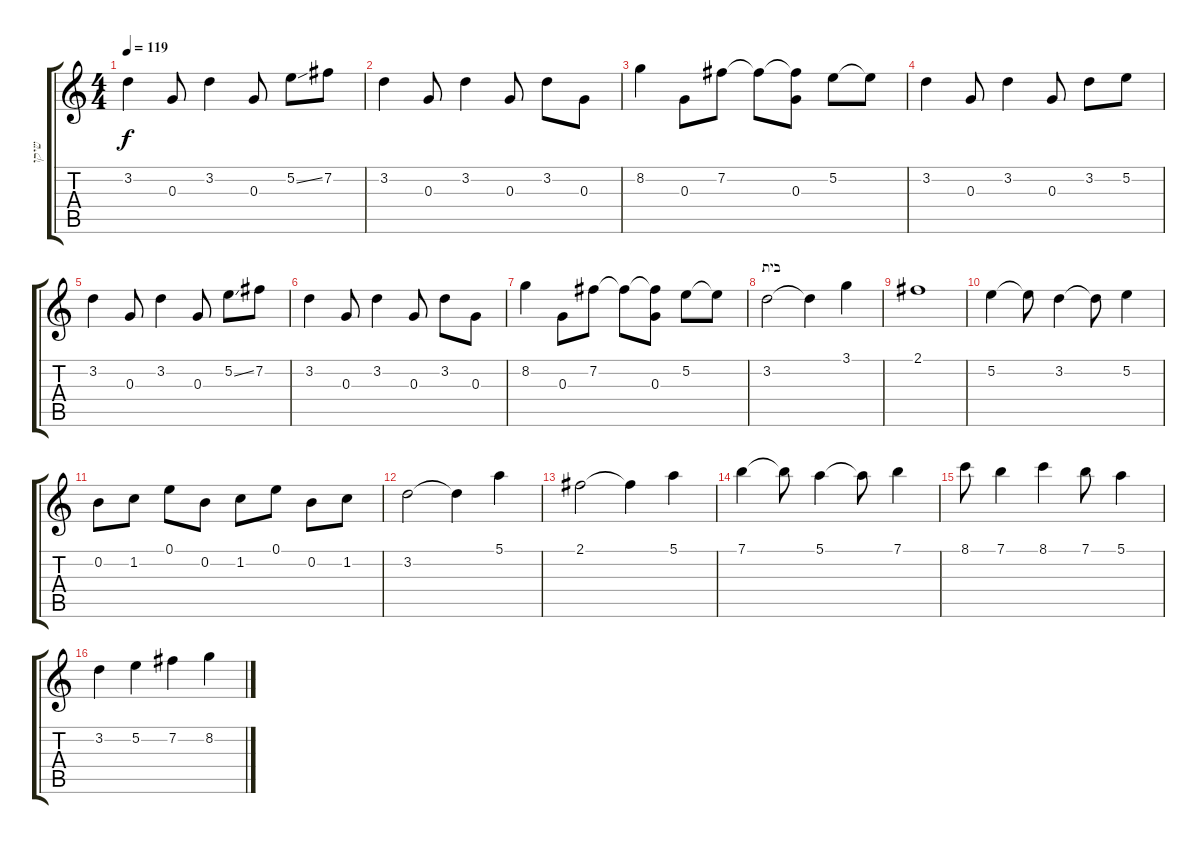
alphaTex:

\track ("שיקו" "שיקו") {instrument acousticguitarsteel}
\staff {score tabs}
\tuning (E4 B3 G3 D3 A2 E2) {hide}
\ts (4 4)
\tempo 119
\clef g2
\ks c
3.2.4{dy f} 0.3.8 3.2.4 0.3.8 5.2{ss}.8 7.2.8 |
3.2.4 0.3.8 3.2.4 0.3.8 3.2.8 0.3.8 |
8.2.4 0.3.8 7.2.8 7.2{t}.8 (7.2{t} 0.3).8 5.2.8 5.2{t}.8 |
3.2.4 0.3.8 3.2.4 0.3.8 3.2.8 5.2.8 |
3.2.4 0.3.8 3.2.4 0.3.8 5.2{ss}.8 7.2.8 |
3.2.4 0.3.8 3.2.4 0.3.8 3.2.8 0.3.8 |
8.2.4 0.3.8 7.2.8 7.2{t}.8 (7.2{t} 0.3).8 5.2.8 5.2{t}.8 |
\section ("" "בית")
3.2.2 3.2{t}.4 3.1.4 |
2.1.1 |
5.2.4 5.2{t}.8 3.2.4 3.2{t}.8 5.2.4 |
0.2.8 1.2.8 0.1.8 0.2.8 1.2.8 0.1.8 0.2.8 1.2.8 |
3.2.2 3.2{t}.4 5.1.4 |
2.1.2 2.1{t}.4 5.1.4 |
7.1.4 7.1{t}.8 5.1.4 5.1{t}.8 7.1.4 |
8.1.8 7.1.4 8.1.4 7.1.8 5.1.4 |
3.2.4 5.2.4 7.2.4 8.2.4
